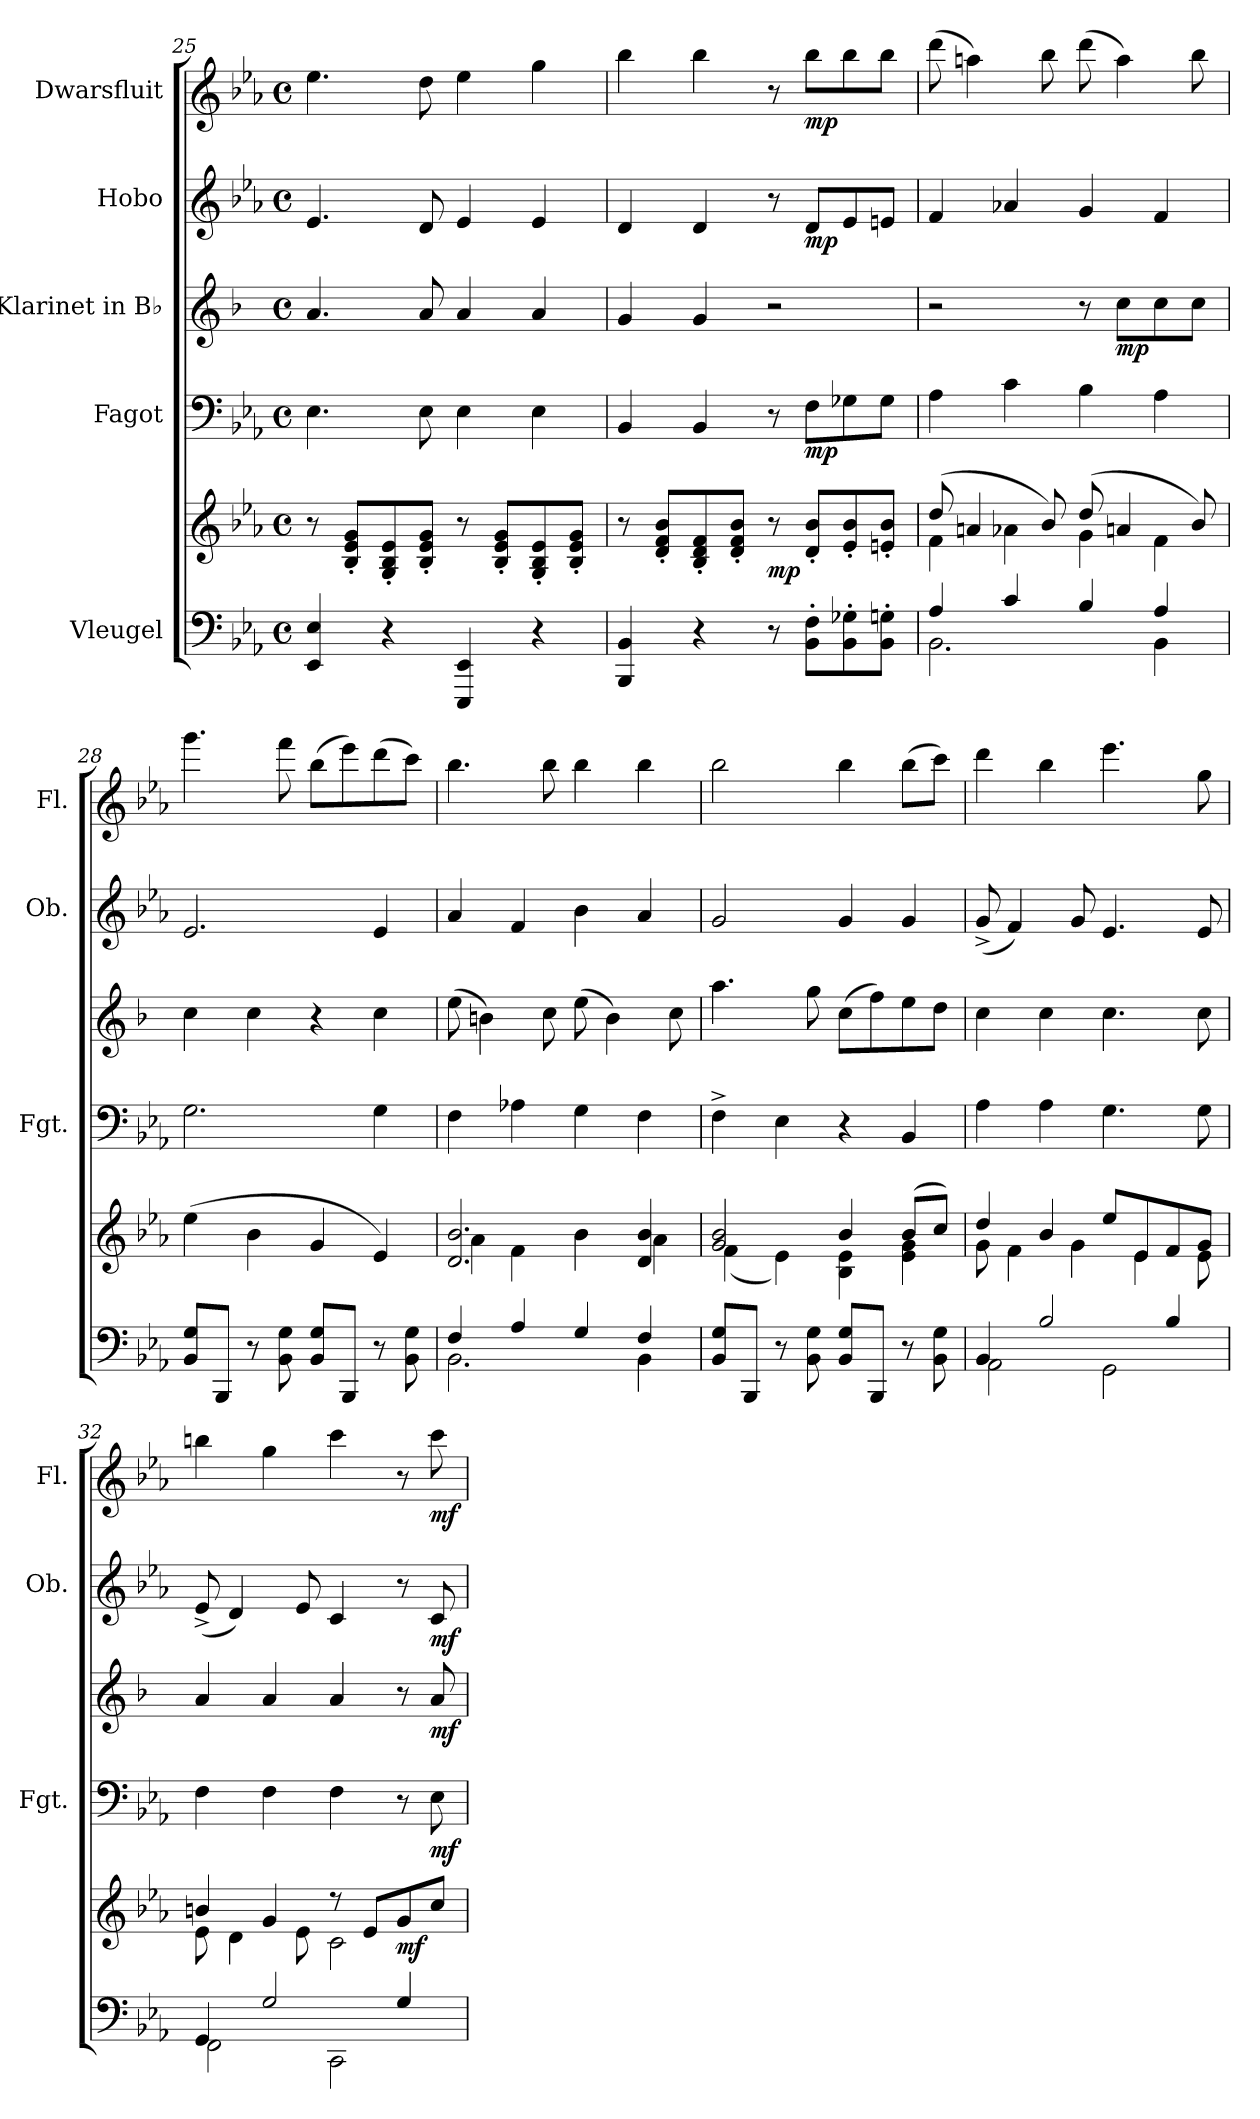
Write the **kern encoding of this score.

**kern	**kern	**dynam	**kern	**dynam	**kern	**dynam	**kern	**dynam	**kern	**dynam
*part5	*part5	*part5	*part4	*part4	*part3	*part3	*part2	*part2	*part1	*part1
*staff6	*staff5	*staff5/6	*staff4	*staff4	*staff3	*staff3	*staff2	*staff2	*staff1	*staff1
*I"Vleugel	*	*	*I"Fagot	*	*I"Klarinet in B♭	*	*I"Hobo	*	*I"Dwarsfluit	*
*	*	*	*I'Fgt.	*	*	*	*I'Ob.	*	*I'Fl.	*
*clefF4	*clefG2	*	*clefF4	*	*clefG2	*	*clefG2	*	*clefG2	*
*	*	*	*	*	*ITrd1c2	*	*	*	*	*
*k[b-e-a-]	*k[b-e-a-]	*	*k[b-e-a-]	*	*k[b-e-a-]	*	*k[b-e-a-]	*	*k[b-e-a-]	*
*M4/4	*M4/4	*	*M4/4	*	*M4/4	*	*M4/4	*	*M4/4	*
*met(c)	*met(c)	*	*met(c)	*	*met(c)	*	*met(c)	*	*met(c)	*
=25	=25	=25	=25	=25	=25	=25	=25	=25	=25	=25
4EE-/ 4E-/	8r	.	4.E-\	.	4.g/	.	4.e-/	.	4.ee-\	.
.	8B-/' 8e-/' 8g/'L	.	.	.	.	.	.	.	.	.
4r	8G/' 8B-/' 8e-/'	.	.	.	.	.	.	.	.	.
.	8B-/' 8e-/' 8g/'J	.	8E-\	.	8g/	.	8d/	.	8dd\	.
4EEE-/ 4EE-/	8r	.	4E-\	.	4g/	.	4e-/	.	4ee-\	.
.	8B-/' 8e-/' 8g/'L	.	.	.	.	.	.	.	.	.
4r	8G/' 8B-/' 8e-/'	.	4E-\	.	4g/	.	4e-/	.	4gg\	.
.	8B-/' 8e-/' 8g/'J	.	.	.	.	.	.	.	.	.
=26	=26	=26	=26	=26	=26	=26	=26	=26	=26	=26
4BBB-/ 4BB-/	8r	.	4BB-/	.	4f/	.	4d/	.	4bb-\	.
.	8d/' 8f/' 8b-/'L	.	.	.	.	.	.	.	.	.
4r	8B-/' 8d/' 8f/'	.	4BB-/	.	4f/	.	4d/	.	4bb-\	.
.	8d/' 8f/' 8b-/'J	.	.	.	.	.	.	.	.	.
!	!	!LO:DY:b	!	!	!	!	!	!	!	!
8r	8r	mp	8r	.	2r	.	8r	.	8r	.
!	!	!	!	!LO:DY:b	!	!	!	!LO:DY:b	!	!LO:DY:b
8BB-\' 8F\'L	8d/' 8b-/'L	.	8F\L	mp	.	.	8d/L	mp	8bb-\L	mp
8BB-\' 8G-X\'	8e-/' 8b-/'	.	8G-X\	.	.	.	8e-/	.	8bb-\	.
8BB-\' 8Gn\'J	8en/' 8b-/'J	.	8G-\J	.	.	.	8en/J	.	8bb-\J	.
!!LO:LB:g=z
=27	=27	=27	=27	=27	=27	=27	=27	=27	=27	=27
*^	*^	*	*	*	*	*	*	*	*	*
4A-/	2.BB-\	(8dd/	4f\	.	4A-\	.	2r	.	4f/	.	(8ddd\	.
.	.	4an/	.	.	.	.	.	.	.	.	4aan\)	.
4c/	.	.	4a-X\	.	4c\	.	.	.	4a-X/	.	.	.
.	.	8b-/)	.	.	.	.	.	.	.	.	8bb-\	.
4B-/	.	(8dd/	4g\	.	4B-\	.	8r	.	4g/	.	(8ddd\	.
!	!	!	!	!	!	!	!	!LO:DY:b	!	!	!	!
.	.	4an/	.	.	.	.	8b-\L	mp	.	.	4aa\)	.
4A-/	4BB-\	.	4f\	.	4A-\	.	8b-\	.	4f/	.	.	.
.	.	8b-/)	.	.	.	.	8b-\J	.	.	.	8bb-\	.
*v	*v	*	*	*	*	*	*	*	*	*	*	*
*	*v	*v	*	*	*	*	*	*	*	*	*
=28	=28	=28	=28	=28	=28	=28	=28	=28	=28	=28
8BB-/ 8G/L	(4ee-\	.	2.G\	.	4b-\	.	2.e-/	.	4.ggg\	.
8BBB-/J	.	.	.	.	.	.	.	.	.	.
8r	4b-\	.	.	.	4b-\	.	.	.	.	.
8BB-\ 8G\	.	.	.	.	.	.	.	.	8fff\	.
8BB-/ 8G/L	4g/	.	.	.	4r	.	.	.	(8bb-\L	.
8BBB-/J	.	.	.	.	.	.	.	.	8eee-\)	.
8r	4e-/)	.	4G\	.	4b-\	.	4e-/	.	(8ddd\	.
8BB-\ 8G\	.	.	.	.	.	.	.	.	8ccc\J)	.
=29	=29	=29	=29	=29	=29	=29	=29	=29	=29	=29
*^	*^	*	*	*	*	*	*	*	*	*
4F/	2.BB-\	2.d/ 2.b-/	4a-\	.	4F\	.	(8dd\	.	4a-/	.	4.bb-\	.
.	.	.	.	.	.	.	4an\)	.	.	.	.	.
4A-/	.	.	4f\	.	4A-X\	.	.	.	4f/	.	.	.
.	.	.	.	.	.	.	8b-\	.	.	.	8bb-\	.
4G/	.	.	4b-\	.	4G\	.	(8dd\	.	4b-\	.	4bb-\	.
.	.	.	.	.	.	.	4a\)	.	.	.	.	.
4F/	4BB-\	4d/ 4b-/	4a-\	.	4F\	.	.	.	4a-/	.	4bb-\	.
.	.	.	.	.	.	.	8b-\	.	.	.	.	.
*v	*v	*	*	*	*	*	*	*	*	*	*	*
=30	=30	=30	=30	=30	=30	=30	=30	=30	=30	=30	=30
8BB-/ 8G/L	2g/ 2b-/	(4f\	.	4F^\	.	4.gg\	.	2g/	.	2bb-\	.
8BBB-/J	.	.	.	.	.	.	.	.	.	.	.
8r	.	4e-\)	.	4E-\	.	.	.	.	.	.	.
8BB-\ 8G\	.	.	.	.	.	8ff\	.	.	.	.	.
8BB-/ 8G/L	4b-/	4B-\ 4e-\	.	4r	.	(8b-\L	.	4g/	.	4bb-\	.
8BBB-/J	.	.	.	.	.	8ee-\)	.	.	.	.	.
8r	(8b-/L	4e-\ 4g\	.	4BB-/	.	8dd\	.	4g/	.	(8bb-\L	.
8BB-\ 8G\	8cc/J)	.	.	.	.	8cc\J	.	.	.	8ccc\J)	.
!!LO:PB:g=z
=31	=31	=31	=31	=31	=31	=31	=31	=31	=31	=31	=31
*^	*	*	*	*	*	*	*	*	*	*	*
4BB-/	2AA-\	4dd/	8g\	.	4A-\	.	4b-\	.	(8g^/	.	4ddd\	.
.	.	.	4f\	.	.	.	.	.	4f/)	.	.	.
2B-/	.	4b-/	.	.	4A-\	.	4b-\	.	.	.	4bb-\	.
.	.	.	4g\	.	.	.	.	.	8g/	.	.	.
.	2GG\	8ee-/L	.	.	4.G\	.	4.b-\	.	4.e-/	.	4.eee-\	.
.	.	8e-/	4e-\	.	.	.	.	.	.	.	.	.
4B-/	.	8f/	.	.	.	.	.	.	.	.	.	.
.	.	8g/J	8e-\	.	8G\	.	8b-\	.	8e-/	.	8gg\	.
=32	=32	=32	=32	=32	=32	=32	=32	=32	=32	=32	=32	=32
4GG/	2FF\	4bn/	8e-\	.	4F\	.	4g/	.	(8e-^/	.	4bbn\	.
.	.	.	4d\	.	.	.	.	.	4d/)	.	.	.
2G/	.	4g/	.	.	4F\	.	4g/	.	.	.	4gg\	.
.	.	.	8e-\	.	.	.	.	.	8e-/	.	.	.
.	2CC\	8r	2c\	.	4F\	.	4g/	.	4c/	.	4ccc\	.
.	.	8e-/L	.	.	.	.	.	.	.	.	.	.
!	!	!	!	!LO:DY:b	!	!	!	!	!	!	!	!
4G/	.	8g/	.	mf	8r	.	8r	.	8r	.	8r	.
!	!	!	!	!	!	!LO:DY:b	!	!LO:DY:b	!	!LO:DY:b	!	!LO:DY:b
.	.	8cc/J	.	.	8E-\	mf	8g/	mf	8c/	mf	8ccc\	mf
*v	*v	*	*	*	*	*	*	*	*	*	*	*
*	*v	*v	*	*	*	*	*	*	*	*	*
=	=	=	=	=	=	=	=	=	=	=
*-	*-	*-	*-	*-	*-	*-	*-	*-	*-	*-
